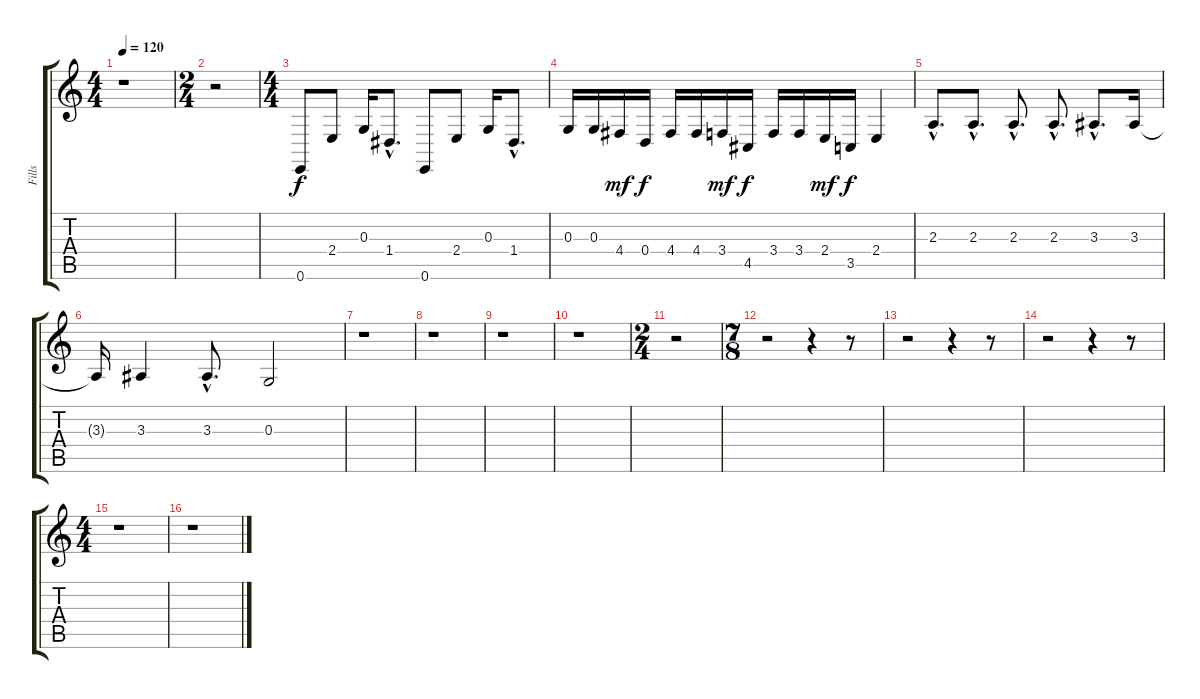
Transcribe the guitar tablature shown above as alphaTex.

\track ("Fills" "Fills") {instrument pad5bowed}
\staff {score tabs}
\tuning (E4 B3 G3 D3 A2 E2) {hide}
\ts (4 4)
\tempo 120
\clef g2
\ks c
r.1{dy f} |
\ts (2 4)
r.2 |
\ts (4 4)
0.6.8 2.4.8 0.3.16 1.4{hac}.8{d} 0.6.8 2.4.8 0.3.16 1.4{hac}.8{d} |
0.3.16 0.3.16 4.4.16{dy mf} 0.4.16{dy f} 4.4.16 4.4.16 3.4.16{dy mf} 4.5.16{dy f} 3.4.16 3.4.16 2.4.16{dy mf} 3.5.16{dy f} 2.4.4 |
2.3{hac}.8{d} 2.3{hac}.8{d} 2.3{hac}.8{d} 2.3{hac}.8{d} 3.3{hac}.8{d} 3.3.16 |
3.3{t}.16 3.3.4 3.3{hac}.8{d} 0.3.2 |
r.1 |
r.1 |
r.1 |
r.1 |
\ts (2 4)
r.2 |
\ts (7 8)
r.2 r.4 r.8 |
r.2 r.4 r.8 |
r.2 r.4 r.8 |
\ts (4 4)
r.1 |
r.1
